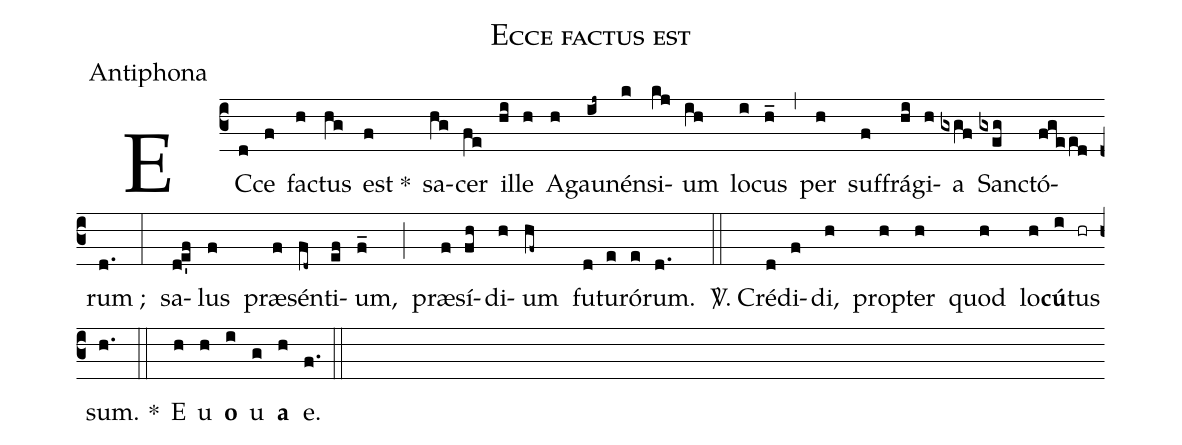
name:Ecce factus est;
office-part:Antiphona;
%%
(c3) EC(d)ce(f) fa(h)ctus(hg) est *(f) sa(hg)cer(fe) il(hi)le(h) A(h)gau(ij~)nén(k)si(kj)um(ih) lo(i)cus(h_) (,) per(h) suf(f)frá(hi)gi(h)a(gxgf) San(gxeg)ctó(fgeed)rum ;(d.) (:)
sa(d!e'f)lus(f) præ(f)sén(fd~)ti(ef)um,(f_) (;) præ(f)sí(fh)di(h)um(hf~) fu(d)tu(e)ró(e)rum.(d.) (::)

<sp>V/</sp>. Cré(d)di(f)di,(h) pro(h)pter(h) quod(h) lo(h)<b>cú</b>(i)tus(hr) sum. *(h.) (::)

E(h) u(h) <b>o</b>(i) u(g) <b>a</b>(h) e.(f.) (::)
